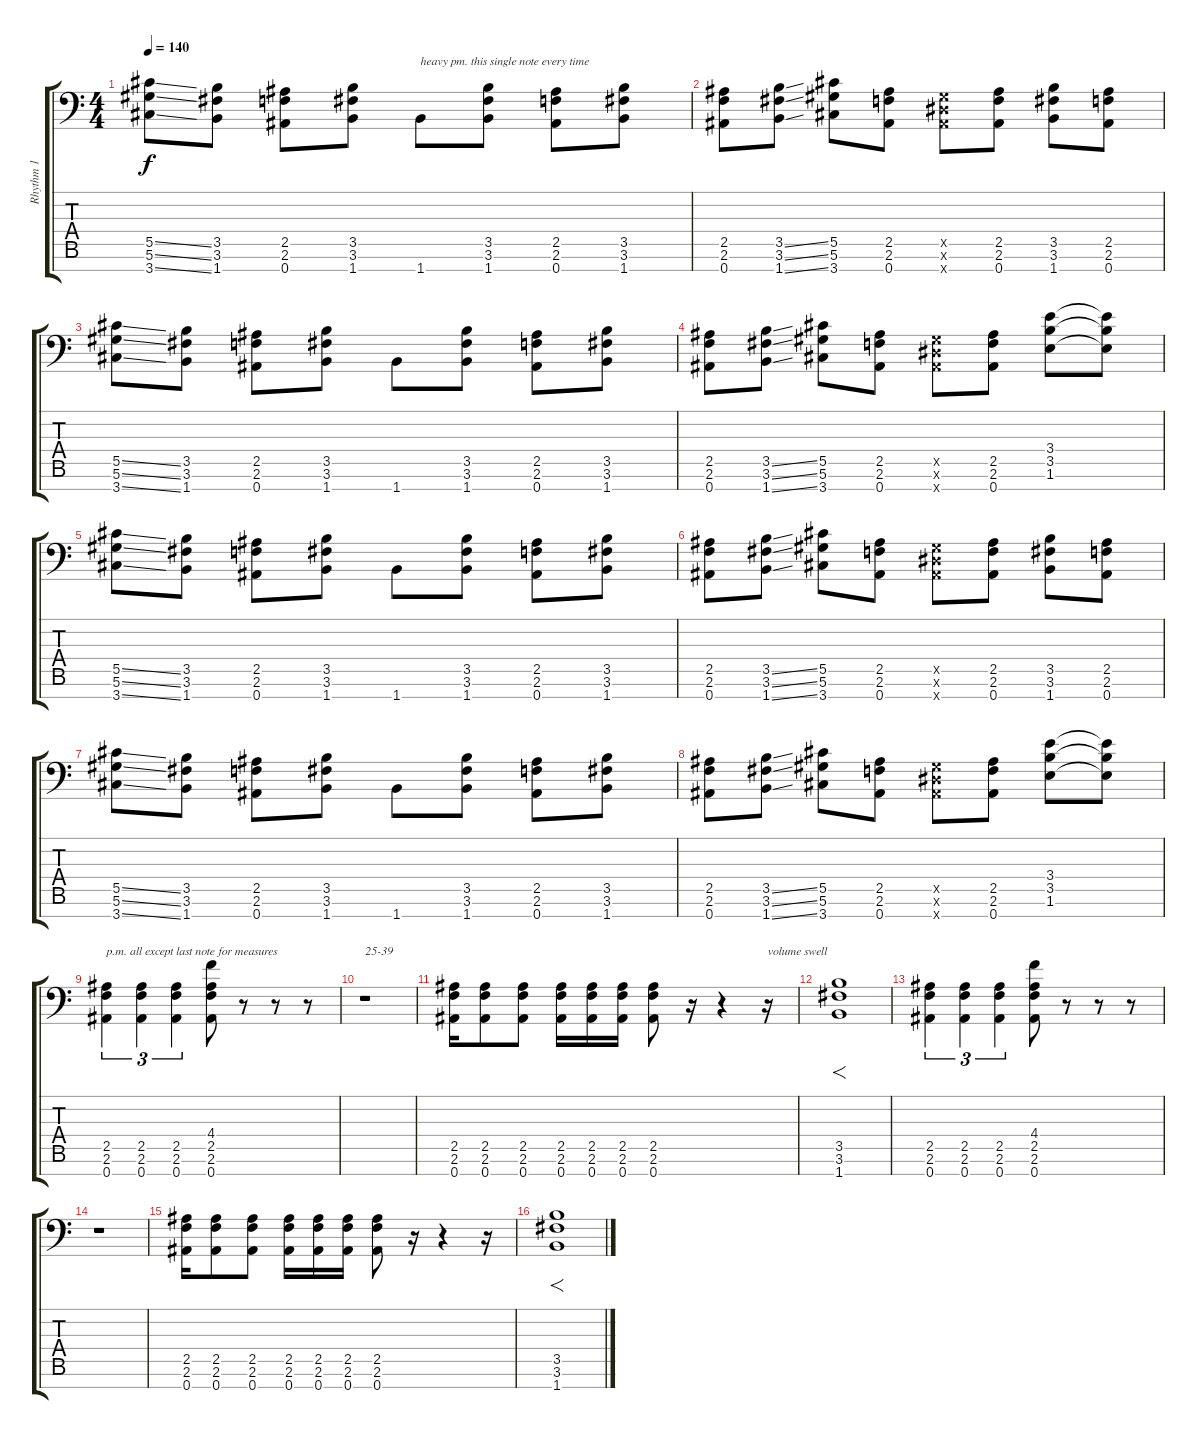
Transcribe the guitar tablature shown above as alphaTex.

\track ("Rhythm 1" "Rhythm 1") {instrument overdrivenguitar}
\staff {score tabs}
\tuning (Eb4 Bb3 Gb3 Db3 Ab2 Eb2 Bb1) {hide}
\ts (4 4)
\tempo 140
\clef f4
\ks c
(5.5{ss} 5.6{ss} 3.7{ss}).8{dy f volume 16 instrument overdrivenguitar} (3.5 3.6 1.7).8 (2.5 2.6 0.7).8 (3.5 3.6 1.7).8 1.7.8{txt "heavy pm. this single note every time"} (3.5 3.6 1.7).8 (2.5 2.6 0.7).8 (3.5 3.6 1.7).8 |
(2.5 2.6 0.7).8 (3.5{ss} 3.6{ss} 1.7{ss}).8 (5.5 5.6 3.7).8 (2.5 2.6 0.7).8 (0.5{x} 0.6{x} 0.7{x}).8 (2.5 2.6 0.7).8 (3.5 3.6 1.7).8 (2.5 2.6 0.7).8 |
(5.5{ss} 5.6{ss} 3.7{ss}).8 (3.5 3.6 1.7).8 (2.5 2.6 0.7).8 (3.5 3.6 1.7).8 1.7.8 (3.5 3.6 1.7).8 (2.5 2.6 0.7).8 (3.5 3.6 1.7).8 |
(2.5 2.6 0.7).8 (3.5{ss} 3.6{ss} 1.7{ss}).8 (5.5 5.6 3.7).8 (2.5 2.6 0.7).8 (0.5{x} 0.6{x} 0.7{x}).8 (2.5 2.6 0.7).8 (3.4 3.5 1.6).8 (3.4{t} 3.5{t} 1.6{t}).8 |
(5.5{ss} 5.6{ss} 3.7{ss}).8 (3.5 3.6 1.7).8 (2.5 2.6 0.7).8 (3.5 3.6 1.7).8 1.7.8 (3.5 3.6 1.7).8 (2.5 2.6 0.7).8 (3.5 3.6 1.7).8 |
(2.5 2.6 0.7).8 (3.5{ss} 3.6{ss} 1.7{ss}).8 (5.5 5.6 3.7).8 (2.5 2.6 0.7).8 (0.5{x} 0.6{x} 0.7{x}).8 (2.5 2.6 0.7).8 (3.5 3.6 1.7).8 (2.5 2.6 0.7).8 |
(5.5{ss} 5.6{ss} 3.7{ss}).8 (3.5 3.6 1.7).8 (2.5 2.6 0.7).8 (3.5 3.6 1.7).8 1.7.8 (3.5 3.6 1.7).8 (2.5 2.6 0.7).8 (3.5 3.6 1.7).8 |
(2.5 2.6 0.7).8 (3.5{ss} 3.6{ss} 1.7{ss}).8 (5.5 5.6 3.7).8 (2.5 2.6 0.7).8 (0.5{x} 0.6{x} 0.7{x}).8 (2.5 2.6 0.7).8 (3.4 3.5 1.6).8 (3.4{t} 3.5{t} 1.6{t}).8 |
(2.5 2.6 0.7).4{tu (3 2) txt "p.m. all except last note for measures"} (2.5 2.6 0.7).4{tu (3 2)} (2.5 2.6 0.7).4{tu (3 2)} (4.4 2.5 2.6 0.7).8 r.8 r.8 r.8 |
r.1{txt "25-39"} |
(2.5 2.6 0.7).16 (2.5 2.6 0.7).8 (2.5 2.6 0.7).8 (2.5 2.6 0.7).16 (2.5 2.6 0.7).16 (2.5 2.6 0.7).16 (2.5 2.6 0.7).8 r.16 r.4 r.16{txt "volume swell"} |
(3.5 3.6 1.7).1{f} |
(2.5 2.6 0.7).4{tu (3 2)} (2.5 2.6 0.7).4{tu (3 2)} (2.5 2.6 0.7).4{tu (3 2)} (4.4 2.5 2.6 0.7).8 r.8 r.8 r.8 |
r.1 |
(2.5 2.6 0.7).16 (2.5 2.6 0.7).8 (2.5 2.6 0.7).8 (2.5 2.6 0.7).16 (2.5 2.6 0.7).16 (2.5 2.6 0.7).16 (2.5 2.6 0.7).8 r.16 r.4 r.16 |
(3.5 3.6 1.7).1{f}
